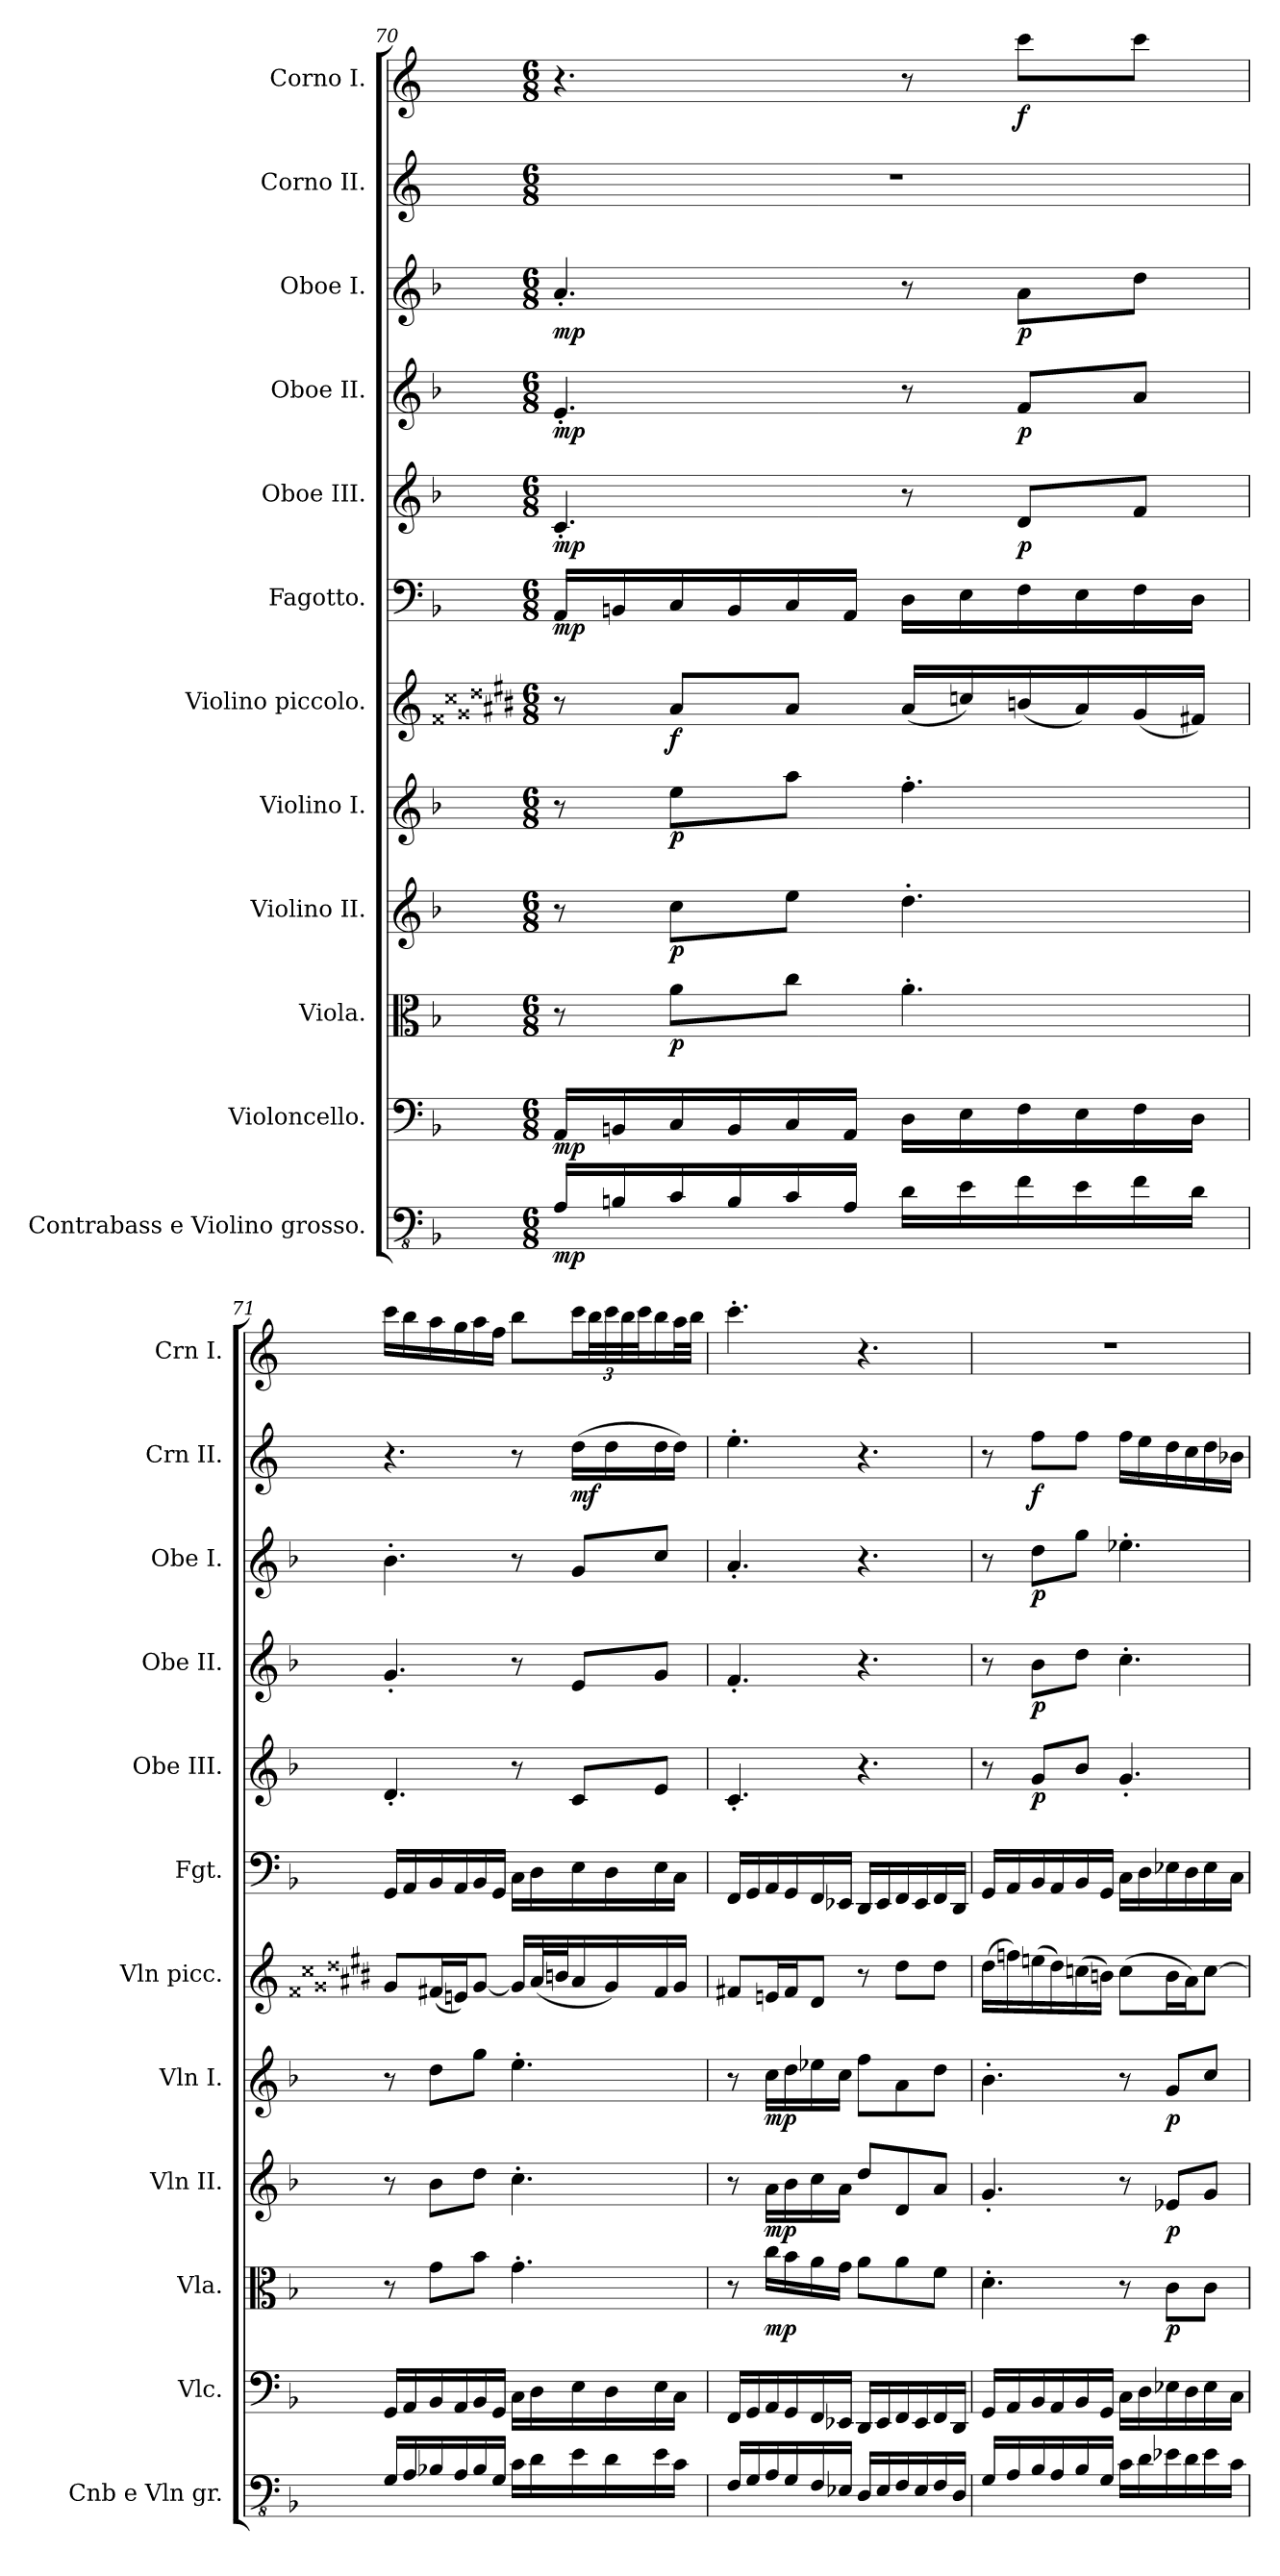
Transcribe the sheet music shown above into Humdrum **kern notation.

**kern	**dynam	**kern	**dynam	**kern	**dynam	**kern	**dynam	**kern	**dynam	**kern	**dynam	**kern	**dynam	**kern	**dynam	**kern	**dynam	**kern	**dynam	**kern	**dynam	**kern	**dynam
*part12	*part12	*part11	*part11	*part10	*part10	*part9	*part9	*part8	*part8	*part7	*part7	*part6	*part6	*part5	*part5	*part4	*part4	*part3	*part3	*part2	*part2	*part1	*part1
*staff12	*staff12	*staff11	*staff11	*staff10	*staff10	*staff9	*staff9	*staff8	*staff8	*staff7	*staff7	*staff6	*staff6	*staff5	*staff5	*staff4	*staff4	*staff3	*staff3	*staff2	*staff2	*staff1	*staff1
*I"Contrabass e Violino grosso.	*	*I"Violoncello.	*	*I"Viola.	*	*I"Violino II.	*	*I"Violino I.	*	*I"Violino piccolo.	*	*I"Fagotto.	*	*I"Oboe III.	*	*I"Oboe II.	*	*I"Oboe I.	*	*I"Corno II.	*	*I"Corno I.	*
*I'Cnb e Vln gr.	*	*I'Vlc.	*	*I'Vla.	*	*I'Vln II.	*	*I'Vln I.	*	*I'Vln picc.	*	*I'Fgt.	*	*I'Obe III.	*	*I'Obe II.	*	*I'Obe I.	*	*I'Crn II.	*	*I'Crn I.	*
*clefFv4	*	*clefF4	*	*clefC3	*	*clefG2	*	*clefG2	*	*clefG2	*	*clefF4	*	*clefG2	*	*clefG2	*	*clefG2	*	*clefG2	*	*clefG2	*
*ITrd7c12	*	*	*	*	*	*	*	*	*	*ITrd-1c-3	*	*	*	*	*	*	*	*	*	*ITrd4c7	*	*ITrd4c7	*
*k[b-]	*	*k[b-]	*	*k[b-]	*	*k[b-]	*	*k[b-]	*	*k[f##c##g##d##a#e#b#]	*	*k[b-]	*	*k[b-]	*	*k[b-]	*	*k[b-]	*	*k[b-]	*	*k[b-]	*
*M6/8	*	*M6/8	*	*M6/8	*	*M6/8	*	*M6/8	*	*M6/8	*	*M6/8	*	*M6/8	*	*M6/8	*	*M6/8	*	*M6/8	*	*M6/8	*
=70	=70	=70	=70	=70	=70	=70	=70	=70	=70	=70	=70	=70	=70	=70	=70	=70	=70	=70	=70	=70	=70	=70	=70
!	!LO:DY:b	!	!LO:DY:b	!	!	!	!	!	!	!	!	!	!LO:DY:b	!	!LO:DY:b	!	!LO:DY:b	!	!LO:DY:b	!	!	!	!
16AAA/LL	mp	16AA/LL	mp	8r	.	8r	.	8r	.	8r	.	16AA/LL	mp	4.c'/	mp	4.e'/	mp	4.a'/	mp	2.r	.	4.r	.
16BBBn/	.	16BBn/	.	.	.	.	.	.	.	.	.	16BBn/	.	.	.	.	.	.	.	.	.	.	.
!	!	!	!	!	!LO:DY:b	!	!LO:DY:b	!	!LO:DY:b	!	!LO:DY:b	!	!	!	!	!	!	!	!	!	!	!	!
16CC/	.	16C/	.	8a\L	p	8cc\L	p	8ee\L	p	8b#/L	f	16C/	.	.	.	.	.	.	.	.	.	.	.
16BBB/	.	16BB/	.	.	.	.	.	.	.	.	.	16BB/	.	.	.	.	.	.	.	.	.	.	.
16CC/	.	16C/	.	8cc\J	.	8ee\J	.	8aa\J	.	8b#/J	.	16C/	.	.	.	.	.	.	.	.	.	.	.
16AAA/JJ	.	16AA/JJ	.	.	.	.	.	.	.	.	.	16AA/JJ	.	.	.	.	.	.	.	.	.	.	.
16DD\LL	.	16D\LL	.	4.a'\	.	4.dd'\	.	4.ff'\	.	(<16b#/LL	.	16D\LL	.	8r	.	8r	.	8r	.	.	.	8r	.
16EE\	.	16E\	.	.	.	.	.	.	.	16dd#X/)	.	16E\	.	.	.	.	.	.	.	.	.	.	.
!	!	!	!	!	!	!	!	!	!	!	!	!	!	!	!LO:DY:b	!	!LO:DY:b	!	!LO:DY:b	!	!	!	!LO:DY:b
16FF\	.	16F\	.	.	.	.	.	.	.	(<16cc##/	.	16F\	.	8d/L	p	8f/L	p	8a\L	p	.	.	8ff\L	f
16EE\	.	16E\	.	.	.	.	.	.	.	16b#/)	.	16E\	.	.	.	.	.	.	.	.	.	.	.
16FF\	.	16F\	.	.	.	.	.	.	.	(<16a#/	.	16F\	.	8f/J	.	8a/J	.	8dd\J	.	.	.	8ff\J	.
16DD\JJ	.	16D\JJ	.	.	.	.	.	.	.	16g##/JJ)	.	16D\JJ	.	.	.	.	.	.	.	.	.	.	.
!!LO:PB:g=z
=71	=71	=71	=71	=71	=71	=71	=71	=71	=71	=71	=71	=71	=71	=71	=71	=71	=71	=71	=71	=71	=71	=71	=71
16GGG/LL	.	16GG/LL	.	8r	.	8r	.	8r	.	8a#/L	.	16GG/LL	.	4.d'/	.	4.g'/	.	4.b-'\	.	4.r	.	16ff\LL	.
16AAA/	.	16AA/	.	.	.	.	.	.	.	.	.	16AA/	.	.	.	.	.	.	.	.	.	16ee\	.
16BBB-X/	.	16BB-/	.	8g\L	.	8b-\L	.	8dd\L	.	(<16g##/L	.	16BB-/	.	.	.	.	.	.	.	.	.	16dd\	.
16AAA/	.	16AA/	.	.	.	.	.	.	.	16f##/J)	.	16AA/	.	.	.	.	.	.	.	.	.	16cc\	.
16BBB-/	.	16BB-/	.	8b-\J	.	8dd\J	.	8gg\J	.	[8a#/J	.	16BB-/	.	.	.	.	.	.	.	.	.	16dd\	.
16GGG/JJ	.	16GG/JJ	.	.	.	.	.	.	.	.	.	16GG/JJ	.	.	.	.	.	.	.	.	.	16b-\JJ	.
16CC\LL	.	16C\LL	.	4.g'\	.	4.cc'\	.	4.ee'\	.	16a#/LL]	.	16C\LL	.	8r	.	8r	.	8r	.	8r	.	8ee\L	.
16DD\	.	16D\	.	.	.	.	.	.	.	(<32b#/L	.	16D\	.	.	.	.	.	.	.	.	.	.	.
.	.	.	.	.	.	.	.	.	.	32cc##/J	.	.	.	.	.	.	.	.	.	.	.	.	.
*	*	*	*	*	*	*	*	*	*	*	*	*	*	*	*	*	*	*	*	*	*	*Xbrackettup	*
!	!	!	!	!	!	!	!	!	!	!	!	!	!	!	!	!	!	!	!	!	!LO:DY:b	!	!
16EE\	.	16E\	.	.	.	.	.	.	.	16b#/	.	16E\	.	8c/L	.	8e/L	.	8g/L	.	(>16g\LL	mf	24ff\L	.
.	.	.	.	.	.	.	.	.	.	.	.	.	.	.	.	.	.	.	.	.	.	48ee\L	.
16DD\	.	16D\	.	.	.	.	.	.	.	16a#/)	.	16D\	.	.	.	.	.	.	.	16g\	.	48ff\	.
.	.	.	.	.	.	.	.	.	.	.	.	.	.	.	.	.	.	.	.	.	.	48ee\	.
.	.	.	.	.	.	.	.	.	.	.	.	.	.	.	.	.	.	.	.	.	.	48ff\J	.
16EE\	.	16E\	.	.	.	.	.	.	.	16g##/	.	16E\	.	8e/J	.	8g/J	.	8cc/J	.	16g\	.	16ee\	.
16CC\JJ	.	16C\JJ	.	.	.	.	.	.	.	16a#/JJ	.	16C\JJ	.	.	.	.	.	.	.	16g\JJ)	.	32dd\L	.
.	.	.	.	.	.	.	.	.	.	.	.	.	.	.	.	.	.	.	.	.	.	32ee\JJJ	.
=72	=72	=72	=72	=72	=72	=72	=72	=72	=72	=72	=72	=72	=72	=72	=72	=72	=72	=72	=72	=72	=72	=72	=72
16FFF/LL	.	16FF/LL	.	8r	.	8r	.	8r	.	8g##/L	.	16FF/LL	.	4.c'/	.	4.f'/	.	4.a'/	.	4.a'\	.	4.ff'\	.
16GGG/	.	16GG/	.	.	.	.	.	.	.	.	.	16GG/	.	.	.	.	.	.	.	.	.	.	.
!	!	!	!	!	!LO:DY:b	!	!LO:DY:b	!	!LO:DY:b	!	!	!	!	!	!	!	!	!	!	!	!	!	!
16AAA/	.	16AA/	.	16cc\LL	mp	16a\LL	mp	16cc\LL	mp	16f##/L	.	16AA/	.	.	.	.	.	.	.	.	.	.	.
16GGG/	.	16GG/	.	16b-\	.	16b-\	.	16dd\	.	16g##/J	.	16GG/	.	.	.	.	.	.	.	.	.	.	.
16FFF/	.	16FF/	.	16a\	.	16cc\	.	16ee-X\	.	8e#/J	.	16FF/	.	.	.	.	.	.	.	.	.	.	.
16EEE-X/JJ	.	16EE-X/JJ	.	16g\JJ	.	16a\JJ	.	16cc\JJ	.	.	.	16EE-X/JJ	.	.	.	.	.	.	.	.	.	.	.
16DDD/LL	.	16DD/LL	.	8a\L	.	8dd/L	.	8ff\L	.	8r	.	16DD/LL	.	4.r	.	4.r	.	4.r	.	4.r	.	4.r	.
16EEE-/	.	16EE-/	.	.	.	.	.	.	.	.	.	16EE-/	.	.	.	.	.	.	.	.	.	.	.
16FFF/	.	16FF/	.	8a\	.	8d/	.	8a\	.	8ee#\L	.	16FF/	.	.	.	.	.	.	.	.	.	.	.
16EEE-/	.	16EE-/	.	.	.	.	.	.	.	.	.	16EE-/	.	.	.	.	.	.	.	.	.	.	.
16FFF/	.	16FF/	.	8f\J	.	8a/J	.	8dd\J	.	8ee#\J	.	16FF/	.	.	.	.	.	.	.	.	.	.	.
16DDD/JJ	.	16DD/JJ	.	.	.	.	.	.	.	.	.	16DD/JJ	.	.	.	.	.	.	.	.	.	.	.
!!LO:PB:g=z
=73	=73	=73	=73	=73	=73	=73	=73	=73	=73	=73	=73	=73	=73	=73	=73	=73	=73	=73	=73	=73	=73	=73	=73
16GGG/LL	.	16GG/LL	.	4.d'\	.	4.g'/	.	4.b-'\	.	(>16ee#\LL	.	16GG/LL	.	8r	.	8r	.	8r	.	8r	.	2.r	.
16AAA/	.	16AA/	.	.	.	.	.	.	.	16gg#X\)	.	16AA/	.	.	.	.	.	.	.	.	.	.	.
!	!	!	!	!	!	!	!	!	!	!	!	!	!	!	!LO:DY:b	!	!LO:DY:b	!	!LO:DY:b	!	!LO:DY:b	!	!
16BBB-/	.	16BB-/	.	.	.	.	.	.	.	(>16ff##\	.	16BB-/	.	8g/L	p	8b-\L	p	8dd\L	p	8b-\L	f	.	.
16AAA/	.	16AA/	.	.	.	.	.	.	.	16ee#\)	.	16AA/	.	.	.	.	.	.	.	.	.	.	.
16BBB-/	.	16BB-/	.	.	.	.	.	.	.	(>16dd#X\	.	16BB-/	.	8b-/J	.	8dd\J	.	8gg\J	.	8b-\J	.	.	.
16GGG/JJ	.	16GG/JJ	.	.	.	.	.	.	.	16cc##\JJ)	.	16GG/JJ	.	.	.	.	.	.	.	.	.	.	.
16CC\LL	.	16C\LL	.	8r	.	8r	.	8r	.	(>8dd#\L	.	16C\LL	.	4.g'/	.	4.cc'\	.	4.ee-X'\	.	16b-\LL	.	.	.
16DD\	.	16D\	.	.	.	.	.	.	.	.	.	16D\	.	.	.	.	.	.	.	16a\	.	.	.
!	!	!	!	!	!LO:DY:b	!	!LO:DY:b	!	!LO:DY:b	!	!	!	!	!	!	!	!	!	!	!	!	!	!
16EE-X\	.	16E-X\	.	8c\L	p	8e-X/L	p	8g/L	p	16cc##\L	.	16E-X\	.	.	.	.	.	.	.	16g\	.	.	.
16DD\	.	16D\	.	.	.	.	.	.	.	16b#\J)	.	16D\	.	.	.	.	.	.	.	16f\	.	.	.
16EE-\	.	16E-\	.	8c\J	.	8g/J	.	8cc/J	.	[8dd#\J	.	16E-\	.	.	.	.	.	.	.	16g\	.	.	.
16CC\JJ	.	16C\JJ	.	.	.	.	.	.	.	.	.	16C\JJ	.	.	.	.	.	.	.	16e-X\JJ	.	.	.
=	=	=	=	=	=	=	=	=	=	=	=	=	=	=	=	=	=	=	=	=	=	=	=
*-	*-	*-	*-	*-	*-	*-	*-	*-	*-	*-	*-	*-	*-	*-	*-	*-	*-	*-	*-	*-	*-	*-	*-
